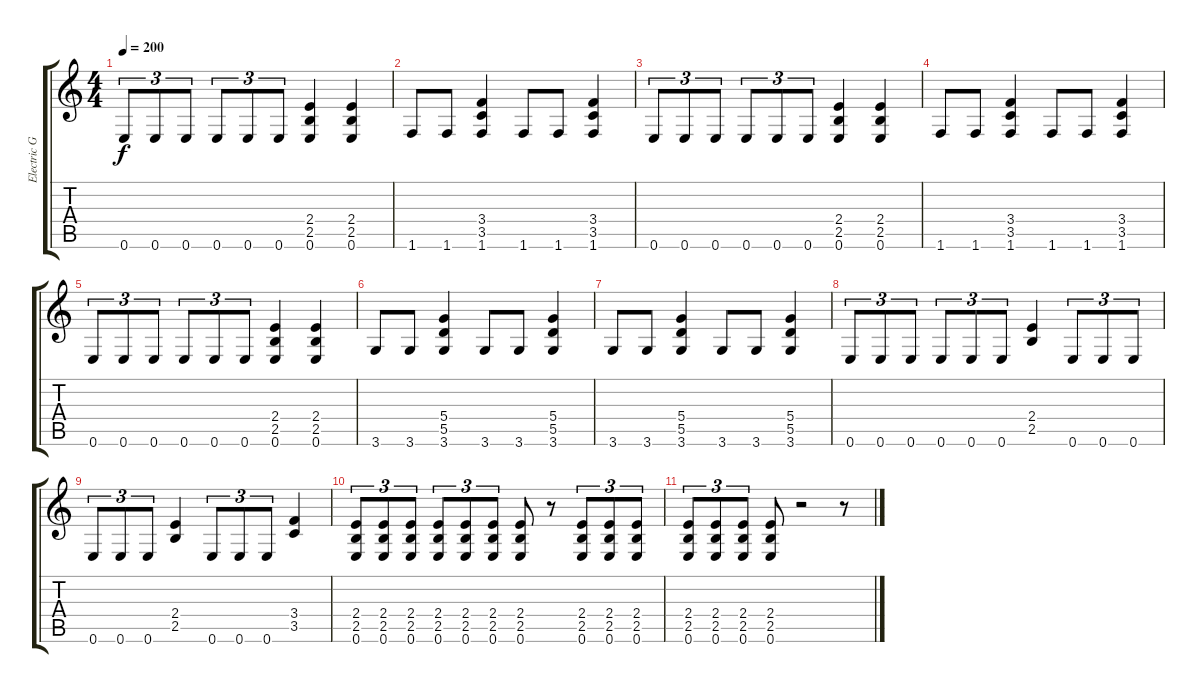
\track ("Electric Guitar (Guitar 2)" "Electric G") {instrument electricguitarclean}
\staff {score tabs}
\tuning (E4 B3 G3 D3 A2 E2) {hide}
\ts (4 4)
\tempo 200
\clef g2
\ks c
0.6.8{tu (3 2) dy f} 0.6.8{tu (3 2)} 0.6.8{tu (3 2)} 0.6.8{tu (3 2)} 0.6.8{tu (3 2)} 0.6.8{tu (3 2)} (2.4 2.5 0.6).4 (2.4 2.5 0.6).4 |
1.6.8 1.6.8 (3.4 3.5 1.6).4 1.6.8 1.6.8 (3.4 3.5 1.6).4 |
0.6.8{tu (3 2)} 0.6.8{tu (3 2)} 0.6.8{tu (3 2)} 0.6.8{tu (3 2)} 0.6.8{tu (3 2)} 0.6.8{tu (3 2)} (2.4 2.5 0.6).4 (2.4 2.5 0.6).4 |
1.6.8 1.6.8 (3.4 3.5 1.6).4 1.6.8 1.6.8 (3.4 3.5 1.6).4 |
0.6.8{tu (3 2)} 0.6.8{tu (3 2)} 0.6.8{tu (3 2)} 0.6.8{tu (3 2)} 0.6.8{tu (3 2)} 0.6.8{tu (3 2)} (2.4 2.5 0.6).4 (2.4 2.5 0.6).4 |
3.6.8 3.6.8 (5.4 5.5 3.6).4 3.6.8 3.6.8 (5.4 5.5 3.6).4 |
3.6.8 3.6.8 (5.4 5.5 3.6).4 3.6.8 3.6.8 (5.4 5.5 3.6).4 |
0.6.8{tu (3 2)} 0.6.8{tu (3 2)} 0.6.8{tu (3 2)} 0.6.8{tu (3 2)} 0.6.8{tu (3 2)} 0.6.8{tu (3 2)} (2.4 2.5).4 0.6.8{tu (3 2)} 0.6.8{tu (3 2)} 0.6.8{tu (3 2)} |
0.6.8{tu (3 2)} 0.6.8{tu (3 2)} 0.6.8{tu (3 2)} (2.4 2.5).4 0.6.8{tu (3 2)} 0.6.8{tu (3 2)} 0.6.8{tu (3 2)} (3.4 3.5).4 |
(2.4 2.5 0.6).8{tu (3 2)} (2.4 2.5 0.6).8{tu (3 2)} (2.4 2.5 0.6).8{tu (3 2)} (2.4 2.5 0.6).8{tu (3 2)} (2.4 2.5 0.6).8{tu (3 2)} (2.4 2.5 0.6).8{tu (3 2)} (2.4 2.5 0.6).8 r.8 (2.4 2.5 0.6).8{tu (3 2)} (2.4 2.5 0.6).8{tu (3 2)} (2.4 2.5 0.6).8{tu (3 2)} |
(2.4 2.5 0.6).8{tu (3 2)} (2.4 2.5 0.6).8{tu (3 2)} (2.4 2.5 0.6).8{tu (3 2)} (2.4 2.5 0.6).8 r.2 r.8
